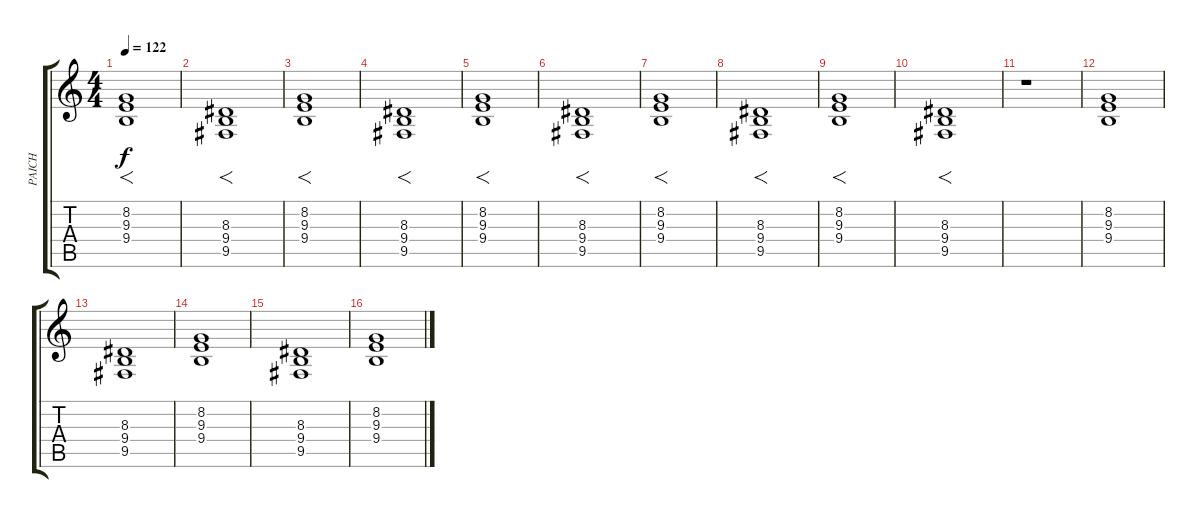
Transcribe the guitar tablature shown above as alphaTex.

\track ("PAICH" "PAICH") {instrument drawbarorgan}
\staff {score tabs}
\tuning (E4 B3 G3 D3 A2 E2) {hide}
\ts (4 4)
\tempo 122
\clef g2
\ks c
(8.2 9.3 9.4).1{f dy f instrument drawbarorgan} |
(8.3 9.4 9.5).1{f} |
(8.2 9.3 9.4).1{f} |
(8.3 9.4 9.5).1{f} |
(8.2 9.3 9.4).1{f} |
(8.3 9.4 9.5).1{f} |
(8.2 9.3 9.4).1{f} |
(8.3 9.4 9.5).1{f} |
(8.2 9.3 9.4).1{f} |
(8.3 9.4 9.5).1{f} |
r.1 |
(8.2 9.3 9.4).1 |
(8.3 9.4 9.5).1 |
(8.2 9.3 9.4).1 |
(8.3 9.4 9.5).1 |
(8.2 9.3 9.4).1
